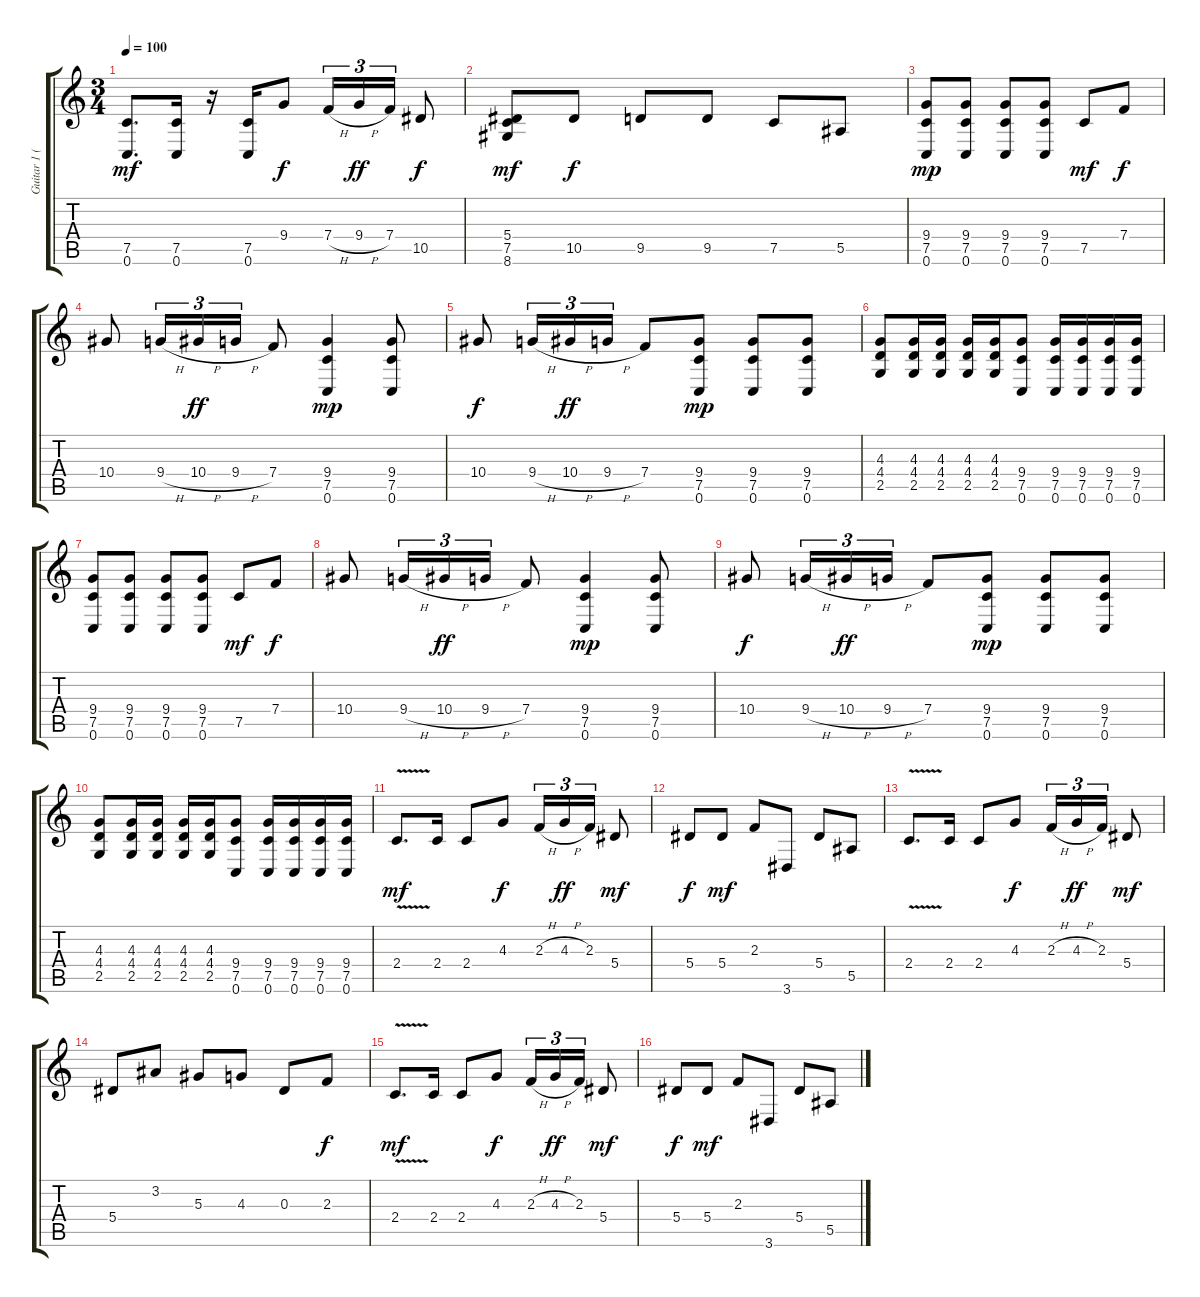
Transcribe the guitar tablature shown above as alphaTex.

\track ("Guitar 1 (Lead)" "Guitar 1 (") {instrument distortionguitar}
\staff {score tabs}
\tuning (C4 G3 Eb3 Bb2 F2 C2) {hide}
\ts (3 4)
\tempo 100
\clef g2
\ks c
(7.5 0.6).8{d dy mf} (7.5 0.6).16 r.16 (7.5 0.6).16 9.4.8{dy f} 7.4{h}.16{tu (3 2)} 9.4{h}.16{tu (3 2) dy ff} 7.4.16{tu (3 2)} 10.5.8{dy f} |
(5.4 7.5 8.6).8{dy mf} 10.5.8{dy f} 9.5.8 9.5.8 7.5.8 5.5.8 |
(9.4 7.5 0.6).8{dy mp} (9.4 7.5 0.6).8 (9.4 7.5 0.6).8 (9.4 7.5 0.6).8 7.5.8{dy mf} 7.4.8{dy f} |
10.4.8 9.4{h}.16{tu (3 2)} 10.4{h}.16{tu (3 2) dy ff} 9.4{h}.16{tu (3 2)} 7.4.8 (9.4 7.5 0.6).4{dy mp} (9.4 7.5 0.6).8 |
10.4.8{dy f} 9.4{h}.16{tu (3 2)} 10.4{h}.16{tu (3 2) dy ff} 9.4{h}.16{tu (3 2)} 7.4.8 (9.4 7.5 0.6).8{dy mp} (9.4 7.5 0.6).8 (9.4 7.5 0.6).8 |
(4.3 4.4 2.5).8 (4.3 4.4 2.5).16 (4.3 4.4 2.5).16 (4.3 4.4 2.5).16 (4.3 4.4 2.5).16 (9.4 7.5 0.6).8 (9.4 7.5 0.6).16 (9.4 7.5 0.6).16 (9.4 7.5 0.6).16 (9.4 7.5 0.6).16 |
(9.4 7.5 0.6).8 (9.4 7.5 0.6).8 (9.4 7.5 0.6).8 (9.4 7.5 0.6).8 7.5.8{dy mf} 7.4.8{dy f} |
10.4.8 9.4{h}.16{tu (3 2)} 10.4{h}.16{tu (3 2) dy ff} 9.4{h}.16{tu (3 2)} 7.4.8 (9.4 7.5 0.6).4{dy mp} (9.4 7.5 0.6).8 |
10.4.8{dy f} 9.4{h}.16{tu (3 2)} 10.4{h}.16{tu (3 2) dy ff} 9.4{h}.16{tu (3 2)} 7.4.8 (9.4 7.5 0.6).8{dy mp} (9.4 7.5 0.6).8 (9.4 7.5 0.6).8 |
(4.3 4.4 2.5).8 (4.3 4.4 2.5).16 (4.3 4.4 2.5).16 (4.3 4.4 2.5).16 (4.3 4.4 2.5).16 (9.4 7.5 0.6).8 (9.4 7.5 0.6).16 (9.4 7.5 0.6).16 (9.4 7.5 0.6).16 (9.4 7.5 0.6).16 |
2.4{v}.8{d dy mf} 2.4.16 2.4.8 4.3.8{dy f} 2.3{h}.16{tu (3 2)} 4.3{h}.16{tu (3 2) dy ff} 2.3.16{tu (3 2)} 5.4.8{dy mf} |
5.4.8{dy f} 5.4.8{dy mf} 2.3.8 3.6.8 5.4.8 5.5.8 |
2.4{v}.8{d} 2.4.16 2.4.8 4.3.8{dy f} 2.3{h}.16{tu (3 2)} 4.3{h}.16{tu (3 2) dy ff} 2.3.16{tu (3 2)} 5.4.8{dy mf} |
5.4.8 3.2.8 5.3.8 4.3.8 0.3.8 2.3.8{dy f} |
2.4{v}.8{d dy mf} 2.4.16 2.4.8 4.3.8{dy f} 2.3{h}.16{tu (3 2)} 4.3{h}.16{tu (3 2) dy ff} 2.3.16{tu (3 2)} 5.4.8{dy mf} |
5.4.8{dy f} 5.4.8{dy mf} 2.3.8 3.6.8 5.4.8 5.5.8
